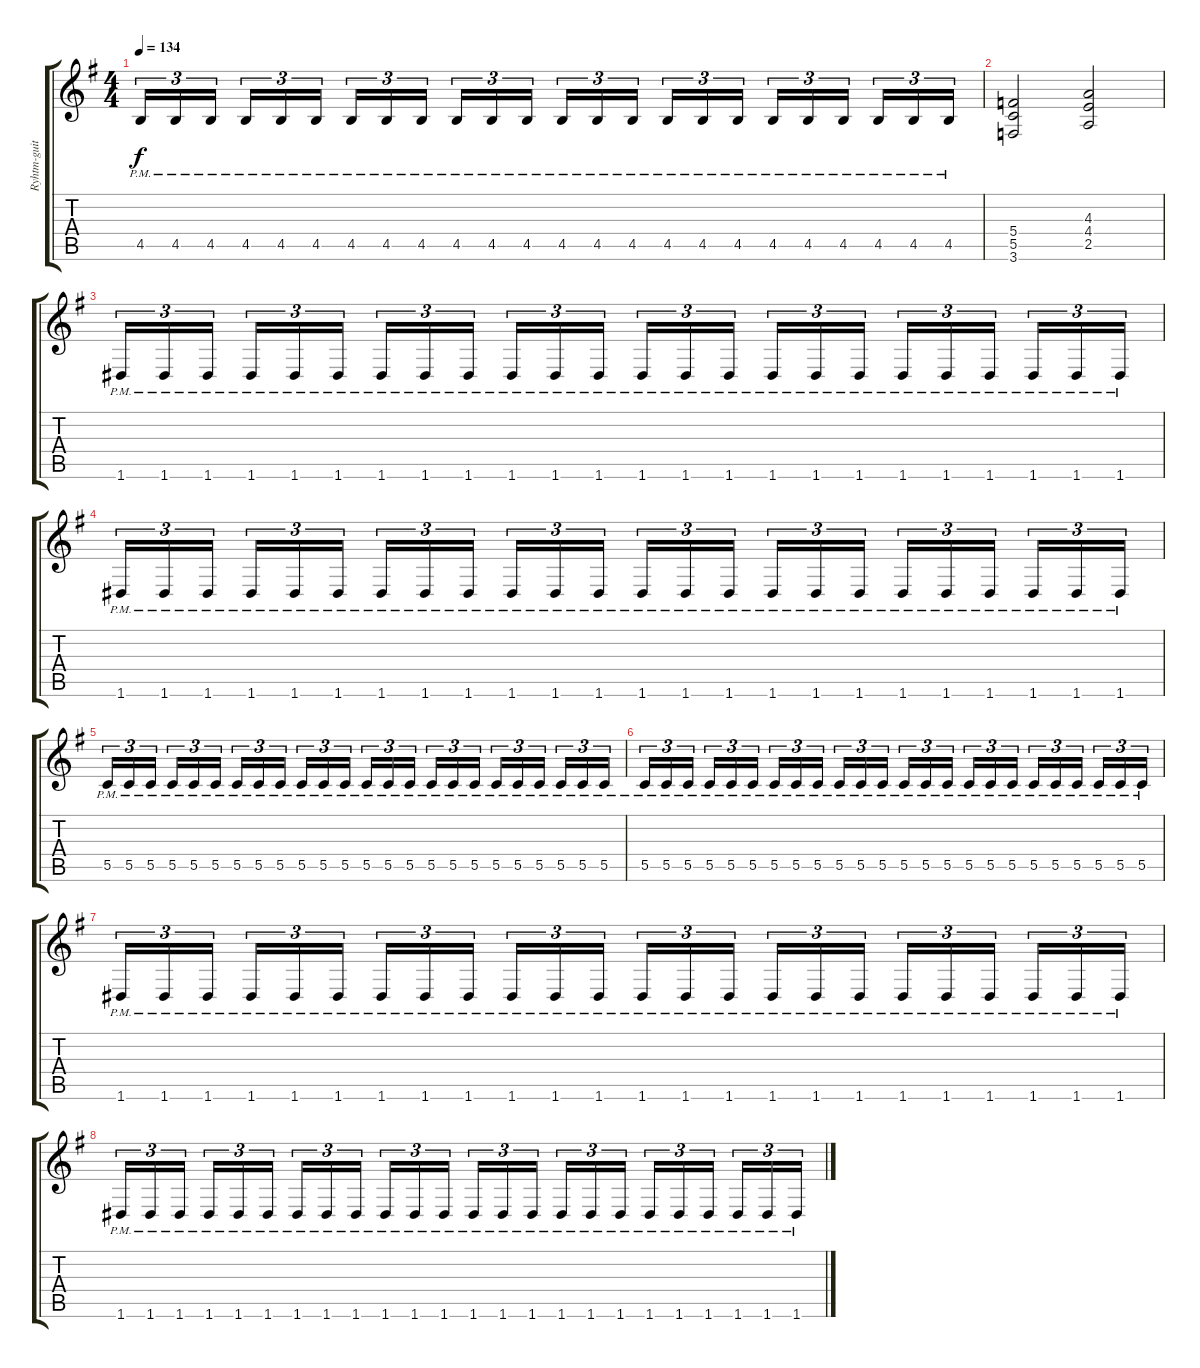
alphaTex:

\track ("Ryhtm-guitars - Silenoz" "Ryhtm-guit") {instrument distortionguitar}
\staff {score tabs}
\tuning (D4 A3 F3 C3 G2 D2) {hide}
\ts (4 4)
\tempo 134
\clef g2
\ks g
4.5{pm}.16{tu (3 2) dy f} 4.5{pm}.16{tu (3 2)} 4.5{pm}.16{tu (3 2)} 4.5{pm}.16{tu (3 2)} 4.5{pm}.16{tu (3 2)} 4.5{pm}.16{tu (3 2)} 4.5{pm}.16{tu (3 2)} 4.5{pm}.16{tu (3 2)} 4.5{pm}.16{tu (3 2)} 4.5{pm}.16{tu (3 2)} 4.5{pm}.16{tu (3 2)} 4.5{pm}.16{tu (3 2)} 4.5{pm}.16{tu (3 2)} 4.5{pm}.16{tu (3 2)} 4.5{pm}.16{tu (3 2)} 4.5{pm}.16{tu (3 2)} 4.5{pm}.16{tu (3 2)} 4.5{pm}.16{tu (3 2)} 4.5{pm}.16{tu (3 2)} 4.5{pm}.16{tu (3 2)} 4.5{pm}.16{tu (3 2)} 4.5{pm}.16{tu (3 2)} 4.5{pm}.16{tu (3 2)} 4.5{pm}.16{tu (3 2)} |
(5.4 5.5 3.6).2 (4.3 4.4 2.5).2 |
1.6{pm}.16{tu (3 2)} 1.6{pm}.16{tu (3 2)} 1.6{pm}.16{tu (3 2)} 1.6{pm}.16{tu (3 2)} 1.6{pm}.16{tu (3 2)} 1.6{pm}.16{tu (3 2)} 1.6{pm}.16{tu (3 2)} 1.6{pm}.16{tu (3 2)} 1.6{pm}.16{tu (3 2)} 1.6{pm}.16{tu (3 2)} 1.6{pm}.16{tu (3 2)} 1.6{pm}.16{tu (3 2)} 1.6{pm}.16{tu (3 2)} 1.6{pm}.16{tu (3 2)} 1.6{pm}.16{tu (3 2)} 1.6{pm}.16{tu (3 2)} 1.6{pm}.16{tu (3 2)} 1.6{pm}.16{tu (3 2)} 1.6{pm}.16{tu (3 2)} 1.6{pm}.16{tu (3 2)} 1.6{pm}.16{tu (3 2)} 1.6{pm}.16{tu (3 2)} 1.6{pm}.16{tu (3 2)} 1.6{pm}.16{tu (3 2)} |
1.6{pm}.16{tu (3 2)} 1.6{pm}.16{tu (3 2)} 1.6{pm}.16{tu (3 2)} 1.6{pm}.16{tu (3 2)} 1.6{pm}.16{tu (3 2)} 1.6{pm}.16{tu (3 2)} 1.6{pm}.16{tu (3 2)} 1.6{pm}.16{tu (3 2)} 1.6{pm}.16{tu (3 2)} 1.6{pm}.16{tu (3 2)} 1.6{pm}.16{tu (3 2)} 1.6{pm}.16{tu (3 2)} 1.6{pm}.16{tu (3 2)} 1.6{pm}.16{tu (3 2)} 1.6{pm}.16{tu (3 2)} 1.6{pm}.16{tu (3 2)} 1.6{pm}.16{tu (3 2)} 1.6{pm}.16{tu (3 2)} 1.6{pm}.16{tu (3 2)} 1.6{pm}.16{tu (3 2)} 1.6{pm}.16{tu (3 2)} 1.6{pm}.16{tu (3 2)} 1.6{pm}.16{tu (3 2)} 1.6{pm}.16{tu (3 2)} |
5.5{pm}.16{tu (3 2)} 5.5{pm}.16{tu (3 2)} 5.5{pm}.16{tu (3 2)} 5.5{pm}.16{tu (3 2)} 5.5{pm}.16{tu (3 2)} 5.5{pm}.16{tu (3 2)} 5.5{pm}.16{tu (3 2)} 5.5{pm}.16{tu (3 2)} 5.5{pm}.16{tu (3 2)} 5.5{pm}.16{tu (3 2)} 5.5{pm}.16{tu (3 2)} 5.5{pm}.16{tu (3 2)} 5.5{pm}.16{tu (3 2)} 5.5{pm}.16{tu (3 2)} 5.5{pm}.16{tu (3 2)} 5.5{pm}.16{tu (3 2)} 5.5{pm}.16{tu (3 2)} 5.5{pm}.16{tu (3 2)} 5.5{pm}.16{tu (3 2)} 5.5{pm}.16{tu (3 2)} 5.5{pm}.16{tu (3 2)} 5.5{pm}.16{tu (3 2)} 5.5{pm}.16{tu (3 2)} 5.5{pm}.16{tu (3 2)} |
5.5{pm}.16{tu (3 2)} 5.5{pm}.16{tu (3 2)} 5.5{pm}.16{tu (3 2)} 5.5{pm}.16{tu (3 2)} 5.5{pm}.16{tu (3 2)} 5.5{pm}.16{tu (3 2)} 5.5{pm}.16{tu (3 2)} 5.5{pm}.16{tu (3 2)} 5.5{pm}.16{tu (3 2)} 5.5{pm}.16{tu (3 2)} 5.5{pm}.16{tu (3 2)} 5.5{pm}.16{tu (3 2)} 5.5{pm}.16{tu (3 2)} 5.5{pm}.16{tu (3 2)} 5.5{pm}.16{tu (3 2)} 5.5{pm}.16{tu (3 2)} 5.5{pm}.16{tu (3 2)} 5.5{pm}.16{tu (3 2)} 5.5{pm}.16{tu (3 2)} 5.5{pm}.16{tu (3 2)} 5.5{pm}.16{tu (3 2)} 5.5{pm}.16{tu (3 2)} 5.5{pm}.16{tu (3 2)} 5.5{pm}.16{tu (3 2)} |
1.6{pm}.16{tu (3 2)} 1.6{pm}.16{tu (3 2)} 1.6{pm}.16{tu (3 2)} 1.6{pm}.16{tu (3 2)} 1.6{pm}.16{tu (3 2)} 1.6{pm}.16{tu (3 2)} 1.6{pm}.16{tu (3 2)} 1.6{pm}.16{tu (3 2)} 1.6{pm}.16{tu (3 2)} 1.6{pm}.16{tu (3 2)} 1.6{pm}.16{tu (3 2)} 1.6{pm}.16{tu (3 2)} 1.6{pm}.16{tu (3 2)} 1.6{pm}.16{tu (3 2)} 1.6{pm}.16{tu (3 2)} 1.6{pm}.16{tu (3 2)} 1.6{pm}.16{tu (3 2)} 1.6{pm}.16{tu (3 2)} 1.6{pm}.16{tu (3 2)} 1.6{pm}.16{tu (3 2)} 1.6{pm}.16{tu (3 2)} 1.6{pm}.16{tu (3 2)} 1.6{pm}.16{tu (3 2)} 1.6{pm}.16{tu (3 2)} |
1.6{pm}.16{tu (3 2)} 1.6{pm}.16{tu (3 2)} 1.6{pm}.16{tu (3 2)} 1.6{pm}.16{tu (3 2)} 1.6{pm}.16{tu (3 2)} 1.6{pm}.16{tu (3 2)} 1.6{pm}.16{tu (3 2)} 1.6{pm}.16{tu (3 2)} 1.6{pm}.16{tu (3 2)} 1.6{pm}.16{tu (3 2)} 1.6{pm}.16{tu (3 2)} 1.6{pm}.16{tu (3 2)} 1.6{pm}.16{tu (3 2)} 1.6{pm}.16{tu (3 2)} 1.6{pm}.16{tu (3 2)} 1.6{pm}.16{tu (3 2)} 1.6{pm}.16{tu (3 2)} 1.6{pm}.16{tu (3 2)} 1.6{pm}.16{tu (3 2)} 1.6{pm}.16{tu (3 2)} 1.6{pm}.16{tu (3 2)} 1.6{pm}.16{tu (3 2)} 1.6{pm}.16{tu (3 2)} 1.6{pm}.16{tu (3 2)}
